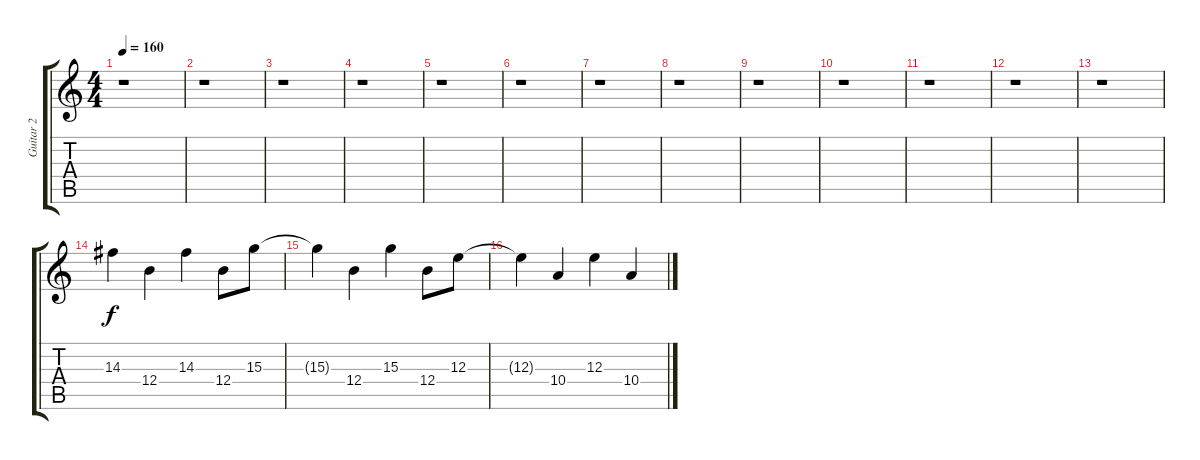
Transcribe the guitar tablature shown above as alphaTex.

\track ("Guitar 2" "Guitar 2") {instrument distortionguitar}
\staff {score tabs}
\tuning (Db4 Ab3 E3 B2 Gb2 B1) {hide}
\ts (4 4)
\tempo 160
\clef g2
\ks c
r.1{dy f} |
r.1 |
r.1 |
r.1 |
r.1 |
r.1 |
r.1 |
r.1 |
r.1 |
r.1 |
r.1 |
r.1 |
r.1 |
14.3.4 12.4.4 14.3.4 12.4.8 15.3.8 |
15.3{t}.4 12.4.4 15.3.4 12.4.8 12.3.8 |
12.3{t}.4 10.4.4 12.3.4 10.4.4
